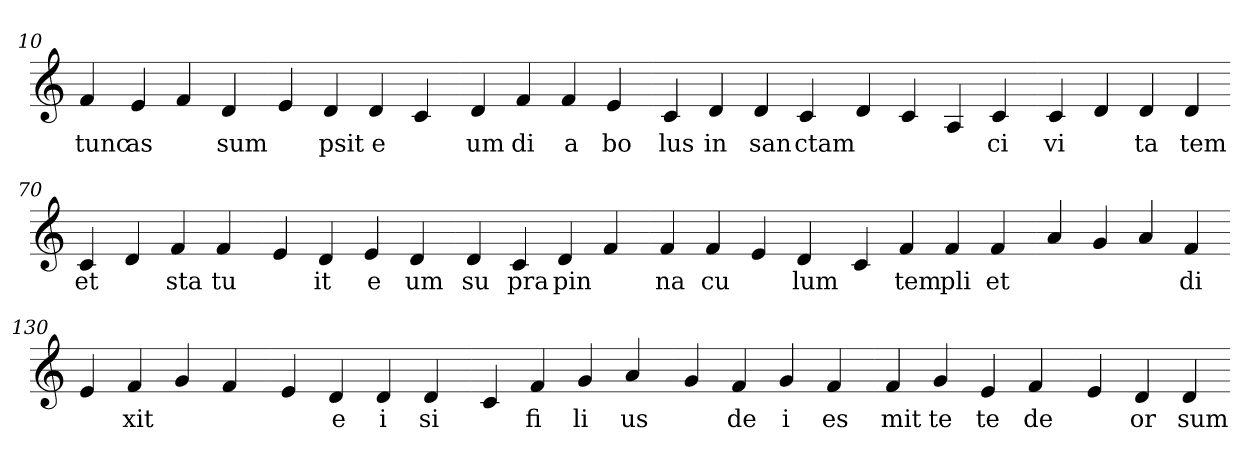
**kern	**text
*part1	*part1
*staff1	*staff1
*clefG2	*
=10.	=10.
4f	tunc
4e	as
4f	.
4d	sum
=20.-	=20.-
4e	.
4d	psit
4d	e
4c	.
=30.-	=30.-
4d	um
4f	di
4f	a
4e	bo
=40.-	=40.-
4c	lus
4d	in
4d	san
4c	ctam
=50.-	=50.-
4d	.
4c	.
4A	.
4c	ci
=60.-	=60.-
4c	vi
4d	.
4d	ta
4d	tem
=70.-	=70.-
4c	et
4d	.
4f	sta
4f	tu
=80.-	=80.-
4e	.
4d	it
4e	e
4d	um
=90.-	=90.-
4d	su
4c	pra
4d	pin
4f	.
=100.-	=100.-
4f	na
4f	cu
4e	.
4d	lum
=110.-	=110.-
4c	.
4f	tem
4f	pli
4f	et
=120.-	=120.-
4a	.
4g	.
4a	.
4f	di
=130.-	=130.-
4e	.
4f	xit
4g	.
4f	.
=140.-	=140.-
4e	.
4d	e
4d	i
4d	si
=150.-	=150.-
4c	.
4f	fi
4g	li
4a	us
=160.-	=160.-
4g	.
4f	de
4g	i
4f	es
=170.-	=170.-
4f	mit
4g	te
4e	te
4f	de
=180.-	=180.-
4e	.
4d	or
4d	sum
=-	=-
*-	*-
